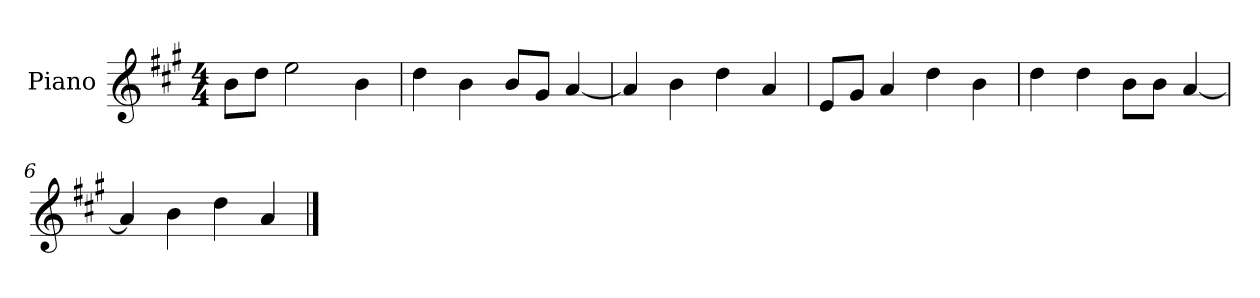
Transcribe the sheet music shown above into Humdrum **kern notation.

**kern
*part1
*staff1
*I"Piano
*I'P-no
*clefG2
*k[f#c#g#]
*M4/4
*MM90
=1
8b\L
8dd\J
2ee\
4b\
=2
4dd\
4b\
8b/L
8g#/J
[4a/
=3
4a/]
4b\
4dd\
4a/
=4
8e/L
8g#/J
4a/
4dd\
4b\
=5
4dd\
4dd\
8b\L
8b\J
[4a/
=6
4a/]
4b\
4dd\
4a/
==
*-
